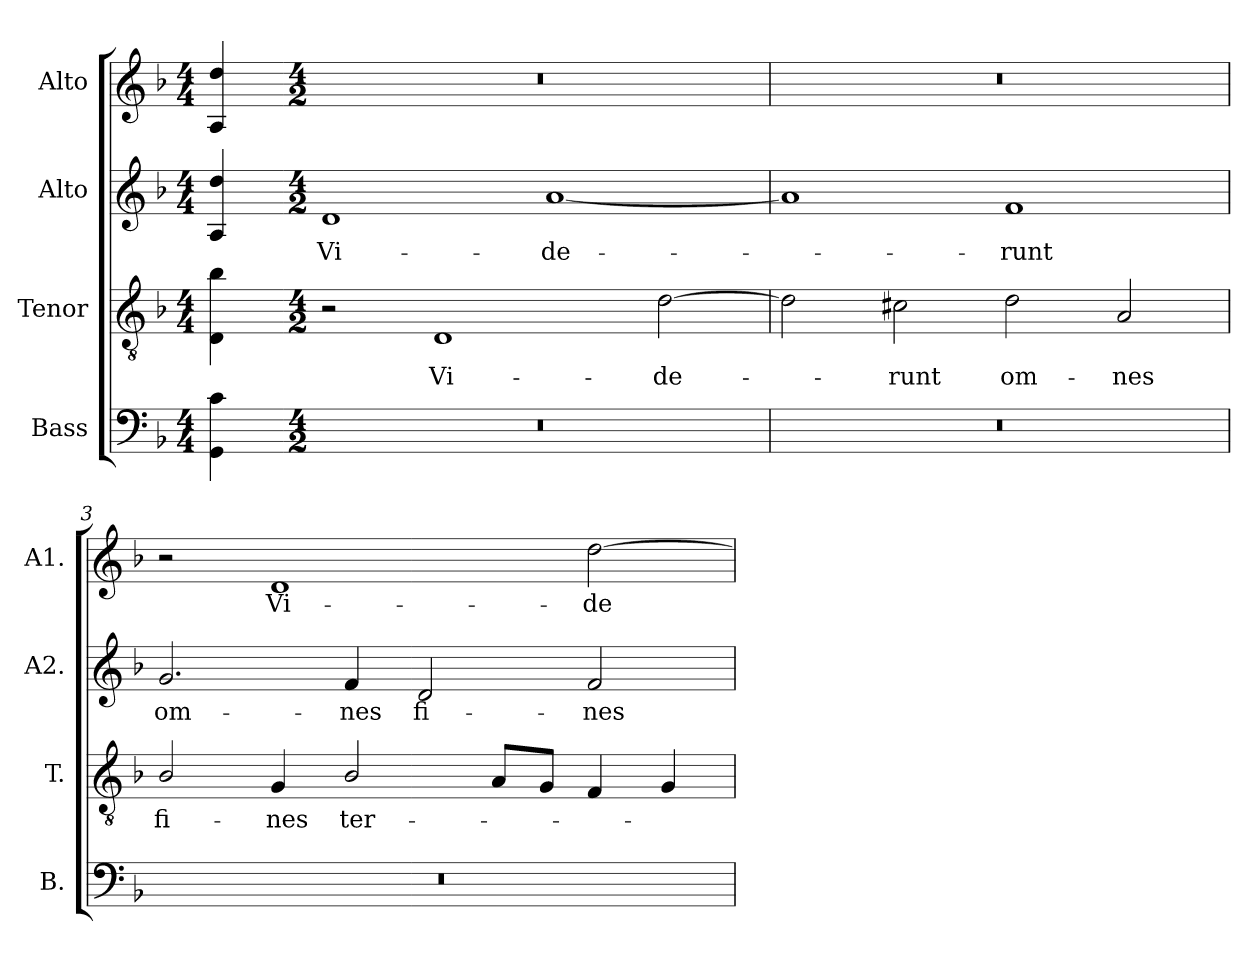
**kern	**kern	**text	**kern	**text	**kern	**text
*part4	*part3	*part3	*part2	*part2	*part1	*part1
*staff4	*staff3	*staff3	*staff2	*staff2	*staff1	*staff1
*I"Bass	*I"Tenor	*	*I"Alto	*	*I"Alto	*
*I'B.	*I'T.	*	*I'A2.	*	*I'A1.	*
!!LO:PB:g=z
*clefF4	*clefGv2	*	*clefG2	*	*clefG2	*
*	*ITrd7c12	*	*	*	*	*
*k[b-]	*k[b-]	*	*k[b-]	*	*k[b-]	*
*F:	*F:	*	*F:	*	*F:	*
*M4/4	*M4/4	*	*M4/4	*	*M4/4	*
=	=	=	=	=	=	=
4GGi\ 4ci	4DDi\ 4B-i	.	4Ai/ 4ddi	.	4Ai/ 4ddi	.
=1-	=1-	=1-	=1-	=1-	=1-	=1-
*M4/2	*M4/2	*	*M4/2	*	*M4/2	*
!LO:N:vis=1	!	!	!	!	!	!
!	!	!	!	!LO:LY:b:color=#000000	!LO:N:vis=1	!
0r	2r	.	1di	Vi-	0r	.
!	!	!LO:LY:b:color=#000000	!	!	!	!
.	1DDi	Vi-	.	.	.	.
!	!	!	!	!LO:LY:b:color=#000000	!	!
.	.	.	[1ai	-de-	.	.
!	!	!LO:LY:b:color=#000000	!	!	!	!
.	[2Di\	-de-	.	.	.	.
=2	=2	=2	=2	=2	=2	=2
!LO:N:vis=1	!	!	!	!	!LO:N:vis=1	!
0r	2Di\]	.	1ai]	.	0r	.
!	!	!LO:LY:b:color=#000000	!	!	!	!
.	2C#Xi\	-runt	.	.	.	.
!	!	!LO:LY:b:color=#000000	!	!	!	!
!	!	!	!	!LO:LY:b:color=#000000	!	!
.	2Di\	om-	1fi	-runt	.	.
!	!	!LO:LY:b:color=#000000	!	!	!	!
.	2AAi/	-nes	.	.	.	.
=3	=3	=3	=3	=3	=3	=3
!LO:N:vis=1	!	!	!	!	!	!
!	!	!LO:LY:b:color=#000000	!	!	!	!
!	!	!	!	!LO:LY:b:color=#000000	!	!
0r	2BB-i/	fi-	2.gi/	om-	2r	.
!	!	!LO:LY:b:color=#000000	!	!	!	!
!	!	!	!	!	!	!LO:LY:b:color=#000000
.	4GGi/	-nes	.	.	1di	Vi-
!	!	!LO:LY:b:color=#000000	!	!	!	!
!	!	!	!	!LO:LY:b:color=#000000	!	!
.	2BB-i/	ter-	4fi/	-nes	.	.
!	!	!	!	!LO:LY:b:color=#000000	!	!
.	.	.	2di/	fi-	.	.
.	8AAi/L	.	.	.	.	.
.	8GGi/J	.	.	.	.	.
!	!	!	!	!LO:LY:b:color=#000000	!	!
!	!	!	!	!	!	!LO:LY:b:color=#000000
.	4FFi/	.	2fi/	-nes	[2ddi\	-de-
.	4GGi/	.	.	.	.	.
=	=	=	=	=	=	=
*-	*-	*-	*-	*-	*-	*-
